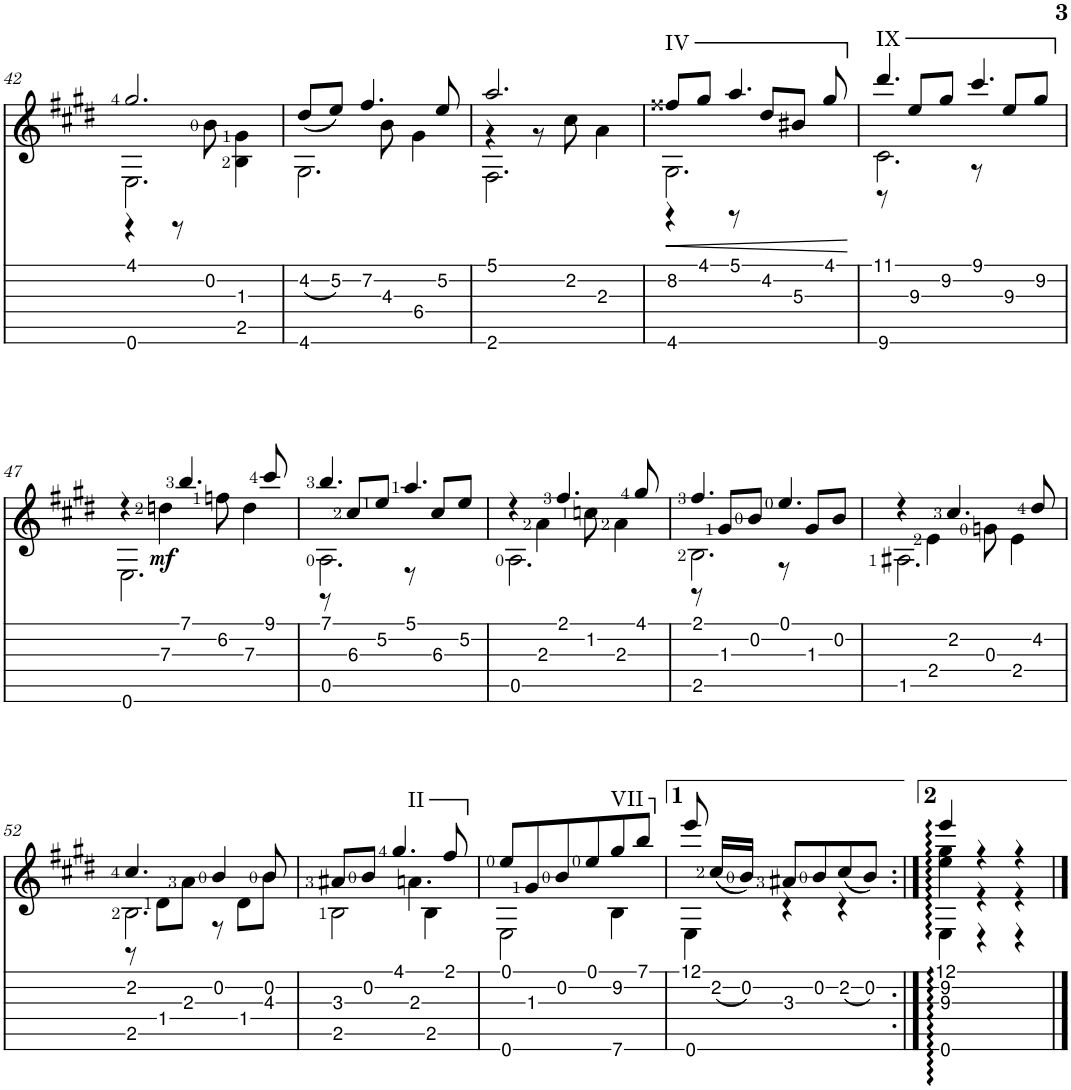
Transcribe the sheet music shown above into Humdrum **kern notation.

**kern	**kern	**dynam
*part1	*part1	*part1
*staff2	*staff1	*staff1/2
*I"Guitar	*	*
*I'Guit.	*	*
!!LO:PB:g=z
*	*clefG2	*
*Trd7c12	*Trd7c12	*
*k[f#c#g#d#]	*k[f#c#g#d#]	*
*E:	*E:	*
*M6/8	*M6/8	*
=42	=42	=42
*^	*^	*
*	*^	*	*^	*
2.gg#	2.E	4r	2.gg#/	2.E\	4r	.
.	.	8r	.	.	8r	.
.	.	8b	.	.	8b\	.
.	.	4B 4g#	.	.	4B\ 4g#\	.
=43	=43	=43	=43	=43	=43	=43
8dd#L	2.G#	4.r	(<8dd#/L	2.G#\	4.ryy	.
8eeJ	.	.	8ee/J)	.	.	.
4.ff#	.	.	4.ff#/	.	.	.
.	.	8b	.	.	8b\	.
.	.	4g#	.	.	4g#\	.
8ee	.	.	8ee/	.	.	.
=44	=44	=44	=44	=44	=44	=44
2.aa	4r	2.F#	2.aa/	4r	2.F#\	.
.	8r	.	.	8r	.	.
.	8cc#	.	.	8cc#\	.	.
.	4a	.	.	4a\	.	.
=45	=45	=45	=45	=45	=45	=45
!	!	!	!LO:TX:a:t=IV	!	!	!
!	!	!	!	!	!	!LO:HP:b
8ff##XL	2.G#	4r	8ff##X/L	2.G#\	4r	<
8gg#J	.	.	8gg#/J	.	.	.
4.aa	.	8r	4.aa/	.	8r	.
.	.	8dd#L	.	.	8dd#/L	.
.	.	8b#XJ	.	.	8b#X/J	.
8gg#	.	8ryy	8gg#/	.	8ryy	.
*v	*v	*v	*	*	*	*
*	*v	*v	*v	*
.	.	[
=46	=46	=46
*^	*^	*
*	*^	*	*^	*
!	!	!	!LO:TX:a:t=IX	!	!	!
4.ddd#	2.c#	8r	4.ddd#/	2.c#\	8r	.
.	.	8eeL	.	.	8ee/L	.
.	.	8gg#J	.	.	8gg#/J	.
4.ccc#	.	8r	4.ccc#/	.	8r	.
.	.	8eeL	.	.	8ee/L	.
.	.	8gg#J	.	.	8gg#/J	.
!!LO:LB:g=z	!!	!!
=47	=47	=47	=47	=47	=47	=47
4r	2.E	8r	4r	2.E\	8ryy	.
!	!	!	!	!	!	!LO:DY:b
.	.	4ddn	.	.	4ddn\	mf
4.bb	.	.	4.bb/	.	.	.
.	.	8ffn	.	.	8ffn\	.
.	.	4dd	.	.	4dd\	.
8ccc#	.	.	8ccc#/	.	.	.
=48	=48	=48	=48	=48	=48	=48
4.bb	2.A	8r	4.bb/	2.A\	8r	.
.	.	8cc#L	.	.	8cc#/L	.
.	.	8eeJ	.	.	8ee/J	.
4.aa	.	8r	4.aa/	.	8r	.
.	.	8cc#L	.	.	8cc#/L	.
.	.	8eeJ	.	.	8ee/J	.
=49	=49	=49	=49	=49	=49	=49
4r	2.A	8r	4r	2.A\	8ryy	.
.	.	4a	.	.	4a\	.
4.ff#	.	.	4.ff#/	.	.	.
.	.	8ccn	.	.	8ccn\	.
.	.	4a	.	.	4a\	.
8gg#	.	.	8gg#/	.	.	.
=50	=50	=50	=50	=50	=50	=50
4.ff#	2.B	8r	4.ff#/	2.B\	8r	.
.	.	8g#L	.	.	8g#/L	.
.	.	8bJ	.	.	8b/J	.
4.ee	.	8r	4.ee/	.	8r	.
.	.	8g#L	.	.	8g#/L	.
.	.	8bJ	.	.	8b/J	.
=51	=51	=51	=51	=51	=51	=51
4r	2.A#X	8r	4r	2.A#X\	8ryy	.
.	.	4e	.	.	4e\	.
4.cc#	.	.	4.cc#/	.	.	.
.	.	8gn	.	.	8gn\	.
.	.	4e	.	.	4e\	.
8dd#	.	.	8dd#/	.	.	.
!!LO:LB:g=z	!!	!!
=52	=52	=52	=52	=52	=52	=52
4.cc#	2.B	8r	4.cc#/	2.B\	8r	.
.	.	8d#L	.	.	8d#\L	.
.	.	8aJ	.	.	8a\J	.
4b	.	8r	4b/	.	8r	.
.	.	8d#L	.	.	8d#\L	.
8b	.	8bJ	8b/	.	8b\J	.
=53	=53	=53	=53	=53	=53	=53
8a#XL	2B	4.ryy	8a#X/L	2B\	4.ryy	.
8bJ	.	.	8b/J	.	.	.
4.gg#	.	.	4.gg#/	.	.	.
!	!	!	!	!	!LO:TX:a:t=II	!
.	.	4.an	.	.	4.an\	.
.	4B	.	.	4B\	.	.
8ff#	.	.	8ff#/	.	.	.
*	*v	*v	*	*	*	*
*	*	*	*v	*v	*
=54	=54	=54	=54	=54
8eeL	2E	8ee/L	2E\	.
8g#	.	8g#/	.	.
8bJ	.	8b/	.	.
8eeL	.	8ee/	.	.
!	!	!LO:TX:a:t=VII	!	!
8gg#	4B	8gg#/	4B\	.
8bbJ	.	8bb/J	.	.
=55	=55	=55	=55	=55
8eeeL	4E	8eee/	4E\	.
16cc#L	.	(<16cc#/LL	.	.
16bJ	.	16b/JJ)	.	.
8a#XJ	4r	8a#X/L	4r	.
8bL	.	8b/	.	.
8cc#	4r	(<8cc#/	4r	.
8bJ	.	8b/J)	.	.
=56:|!	=56:|!	=56:|!	=56:|!	=56:|!
*	*^	*	*^	*
4eee:	4E	4ee 4gg#	4eee:/	4E\	4ee\ 4gg#\	.
4r	4r	4r	4r	4r	4r	.
4r	4r	4r	4r	4r	4r	.
*v	*v	*v	*	*	*	*
*	*v	*v	*v	*
==	==	==
*-	*-	*-
